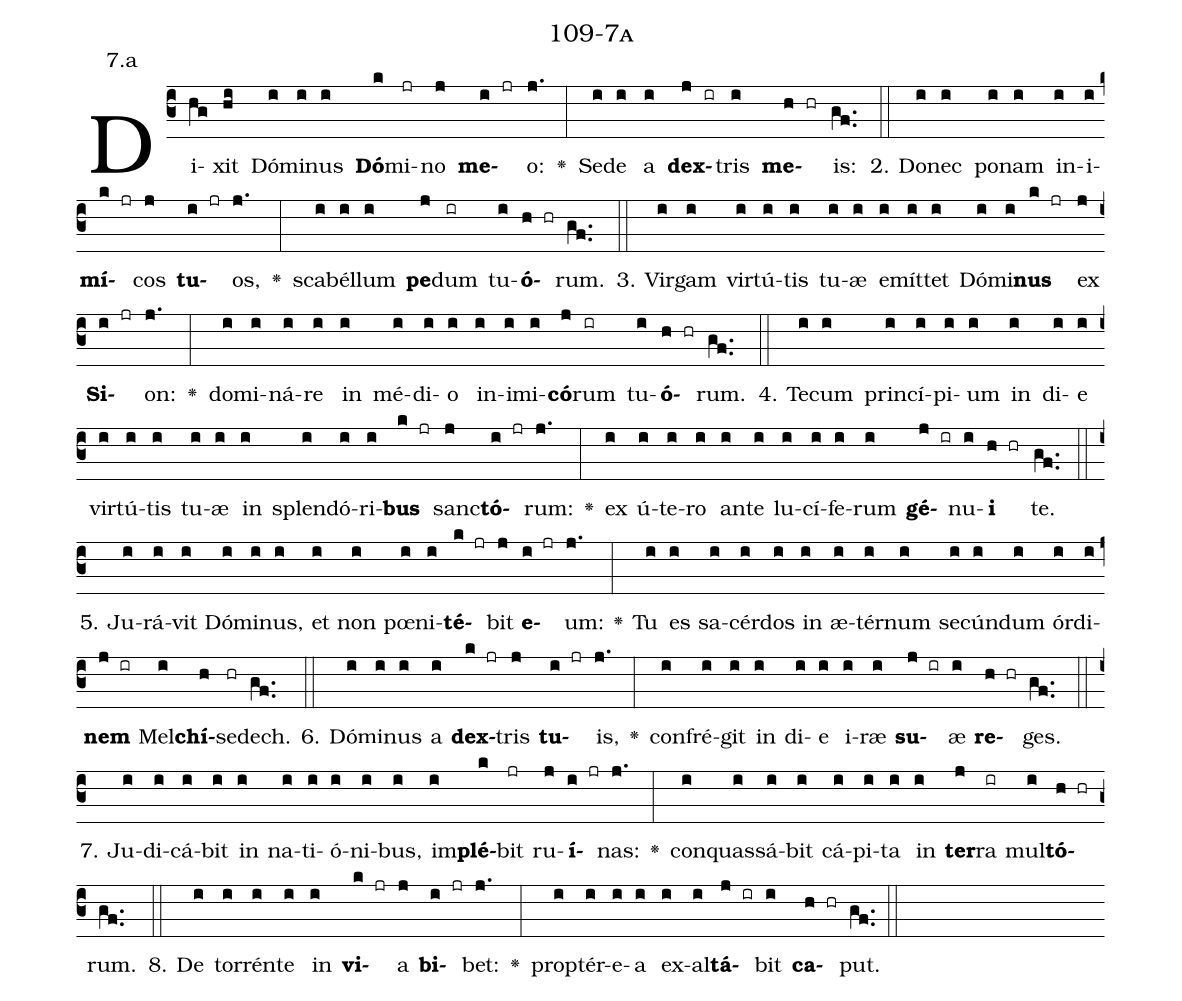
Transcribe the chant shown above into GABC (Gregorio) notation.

name: 109-7a;
annotation: 7.a;
%%
(c3)Di(hg)xit(hi) Dó(i)mi(i)nus(i) <b>Dó</b>(k)mi(jr)no(j) <b>me</b>(i jr)o:(j.) <v>\greheightstar</v>(:) Se(i)de(i) a(i) <b>dex</b>(j ir)tris(i) <b>me</b>(h hr)is:(gf..) (::)
2. Do(i)nec(i) po(i)nam(i) in(i)i(i)<b>mí</b>(k jr)cos(j) <b>tu</b>(i jr)os,(j.) <v>\greheightstar</v>(:) sca(i)bél(i)lum(i) <b>pe</b>(j)dum(ir) tu(i)<b>ó</b>(h hr)rum.(gf..) (::)
3. Vir(i)gam(i) vir(i)tú(i)tis(i) tu(i)æ(i) e(i)mít(i)tet(i) Dó(i)mi(i)<b>nus</b>(k jr) ex(j) <b>Si</b>(i jr)on:(j.) <v>\greheightstar</v>(:) do(i)mi(i)ná(i)re(i) in(i) mé(i)di(i)o(i) in(i)i(i)mi(i)<b>có</b>(j)rum(ir) tu(i)<b>ó</b>(h hr)rum.(gf..) (::)
4. Te(i)cum(i) prin(i)cí(i)pi(i)um(i) in(i) di(i)e(i) vir(i)tú(i)tis(i) tu(i)æ(i) in(i) splen(i)dó(i)ri(i)<b>bus</b>(k jr) sanc(j)<b>tó</b>(i jr)rum:(j.) <v>\greheightstar</v>(:) ex(i) ú(i)te(i)ro(i) an(i)te(i) lu(i)cí(i)fe(i)rum(i) <b>gé</b>(j ir)nu(i)<b>i</b>(h hr) te.(gf..) (::)
5. Ju(i)rá(i)vit(i) Dó(i)mi(i)nus,(i) et(i) non(i) pœ(i)ni(i)<b>té</b>(k jr)bit(j) <b>e</b>(i jr)um:(j.) <v>\greheightstar</v>(:) Tu(i) es(i) sa(i)cér(i)dos(i) in(i) æ(i)tér(i)num(i) se(i)cún(i)dum(i) ór(i)di(i)<b>nem</b>(j ir) Mel(i)<b>chí</b>(h)se(hr)dech.(gf..) (::)
6. Dó(i)mi(i)nus(i) a(i) <b>dex</b>(k jr)tris(j) <b>tu</b>(i jr)is,(j.) <v>\greheightstar</v>(:) con(i)fré(i)git(i) in(i) di(i)e(i) i(i)ræ(i) <b>su</b>(j ir)æ(i) <b>re</b>(h hr)ges.(gf..) (::)
7. Ju(i)di(i)cá(i)bit(i) in(i) na(i)ti(i)ó(i)ni(i)bus,(i) im(i)<b>plé</b>(k)bit(jr) ru(j)<b>í</b>(i jr)nas:(j.) <v>\greheightstar</v>(:) con(i)quas(i)sá(i)bit(i) cá(i)pi(i)ta(i) in(i) <b>ter</b>(j)ra(ir) mul(i)<b>tó</b>(h hr)rum.(gf..) (::)
8. De(i) tor(i)rén(i)te(i) in(i) <b>vi</b>(k jr)a(j) <b>bi</b>(i jr)bet:(j.) <v>\greheightstar</v>(:) prop(i)tér(i)e(i)a(i) ex(i)al(i)<b>tá</b>(j ir)bit(i) <b>ca</b>(h hr)put.(gf..) (::)
